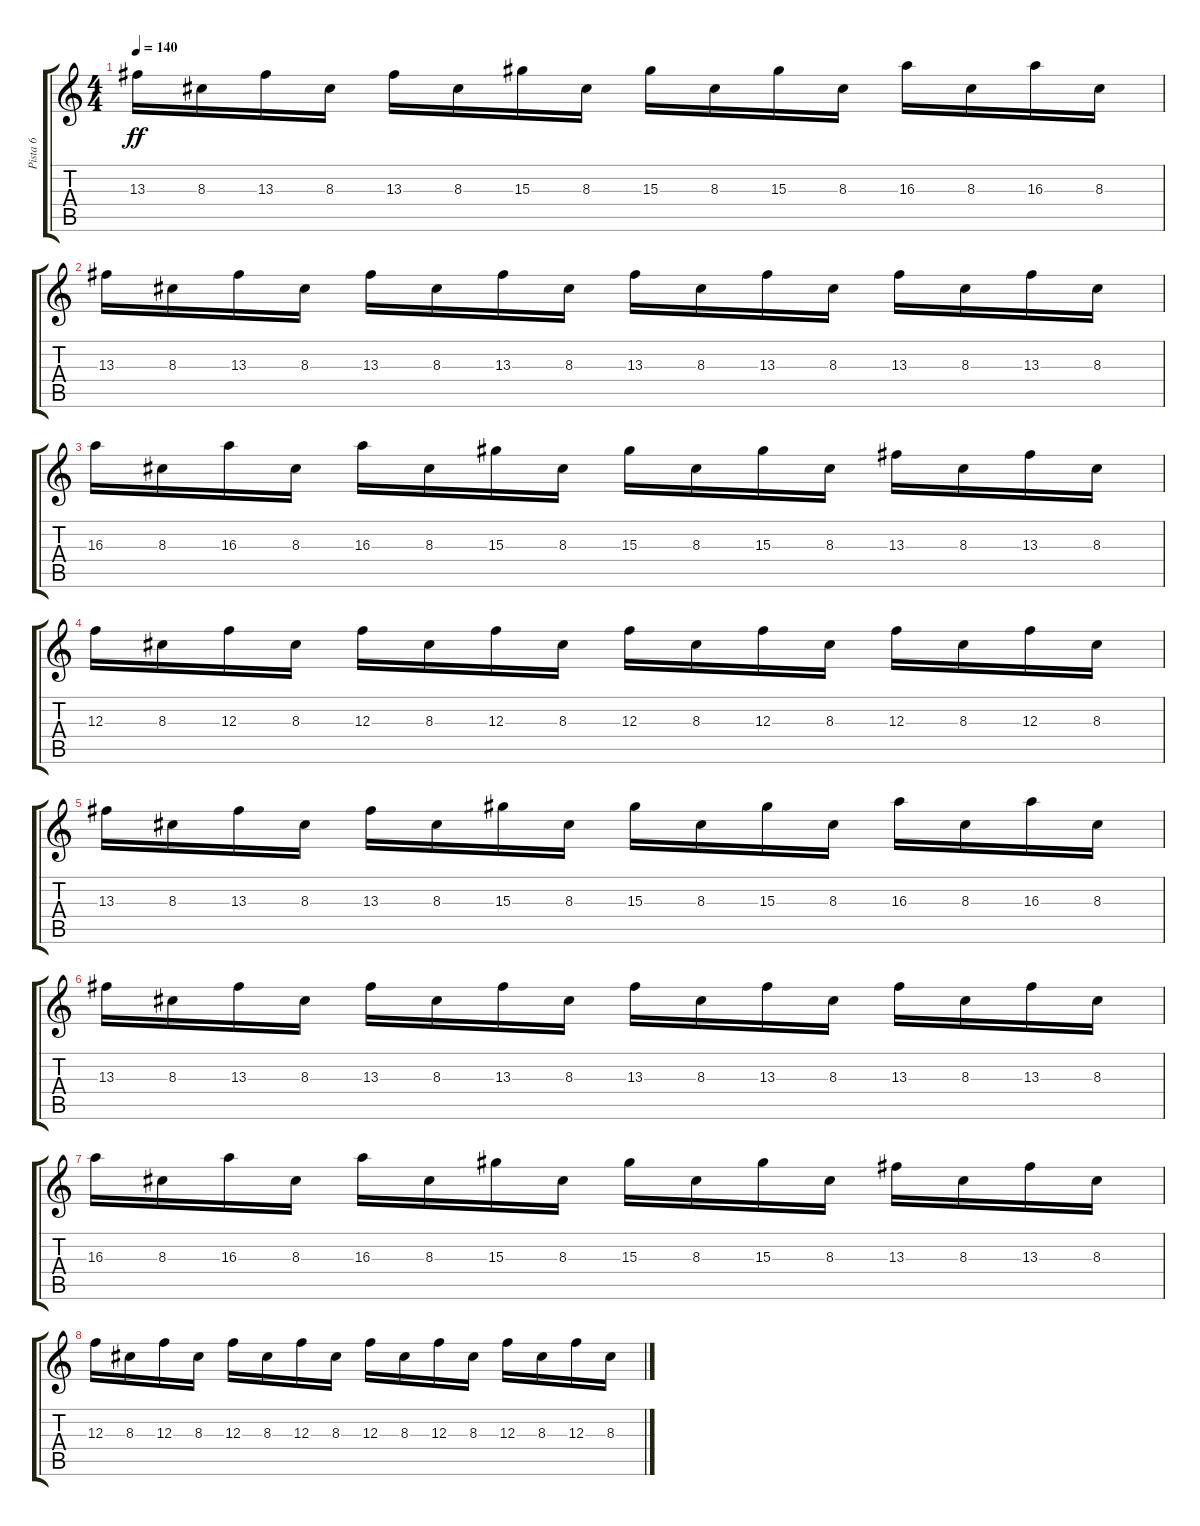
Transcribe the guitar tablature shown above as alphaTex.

\track ("Pista 6" "Pista 6") {instrument distortionguitar}
\staff {score tabs}
\tuning (D4 A3 F3 C3 G2 C2) {hide}
\ts (4 4)
\tempo 140
\clef g2
\ks c
13.3.16{dy ff} 8.3.16 13.3.16 8.3.16 13.3.16 8.3.16 15.3.16 8.3.16 15.3.16 8.3.16 15.3.16 8.3.16 16.3.16 8.3.16 16.3.16 8.3.16 |
13.3.16 8.3.16 13.3.16 8.3.16 13.3.16 8.3.16 13.3.16 8.3.16 13.3.16 8.3.16 13.3.16 8.3.16 13.3.16 8.3.16 13.3.16 8.3.16 |
16.3.16 8.3.16 16.3.16 8.3.16 16.3.16 8.3.16 15.3.16 8.3.16 15.3.16 8.3.16 15.3.16 8.3.16 13.3.16 8.3.16 13.3.16 8.3.16 |
12.3.16 8.3.16 12.3.16 8.3.16 12.3.16 8.3.16 12.3.16 8.3.16 12.3.16 8.3.16 12.3.16 8.3.16 12.3.16 8.3.16 12.3.16 8.3.16 |
13.3.16 8.3.16 13.3.16 8.3.16 13.3.16 8.3.16 15.3.16 8.3.16 15.3.16 8.3.16 15.3.16 8.3.16 16.3.16 8.3.16 16.3.16 8.3.16 |
13.3.16 8.3.16 13.3.16 8.3.16 13.3.16 8.3.16 13.3.16 8.3.16 13.3.16 8.3.16 13.3.16 8.3.16 13.3.16 8.3.16 13.3.16 8.3.16 |
16.3.16 8.3.16 16.3.16 8.3.16 16.3.16 8.3.16 15.3.16 8.3.16 15.3.16 8.3.16 15.3.16 8.3.16 13.3.16 8.3.16 13.3.16 8.3.16 |
12.3.16 8.3.16 12.3.16 8.3.16 12.3.16 8.3.16 12.3.16 8.3.16 12.3.16 8.3.16 12.3.16 8.3.16 12.3.16 8.3.16 12.3.16 8.3.16
